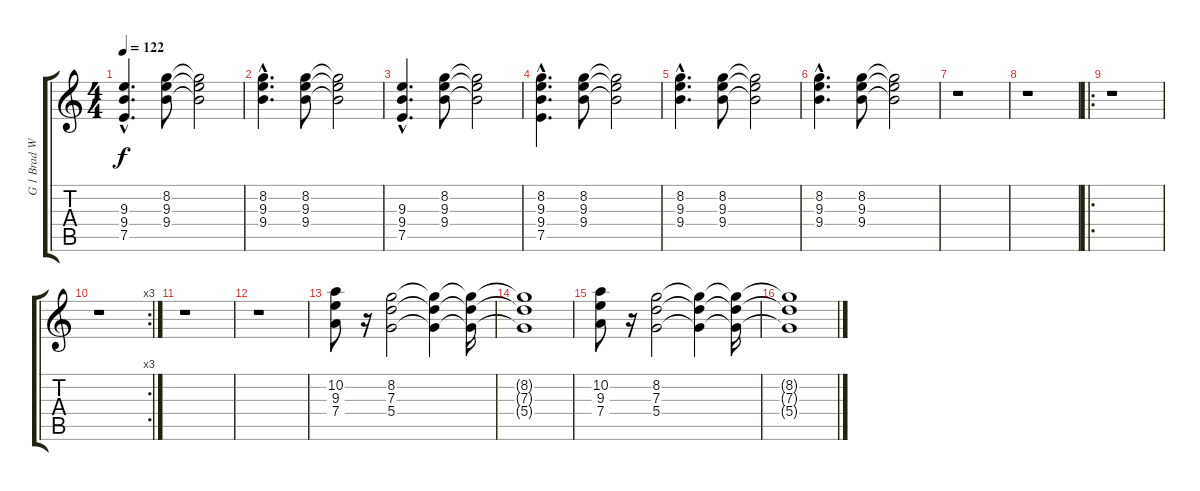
\track ("G 1 Brad Whitford" "G 1 Brad W") {instrument overdrivenguitar}
\staff {score tabs}
\tuning (E4 B3 G3 D3 A2 E2) {hide}
\ts (4 4)
\tempo 122
\clef g2
\ks c
(9.3{hac} 9.4{hac} 7.5{hac}).4{d dy f} (8.2 9.3 9.4).8 (8.2{t} 9.3{t} 9.4{t}).2 |
(8.2{hac} 9.3{hac} 9.4{hac}).4{d} (8.2 9.3 9.4).8 (8.2{t} 9.3{t} 9.4{t}).2 |
(9.3{hac} 9.4{hac} 7.5{hac}).4{d} (8.2 9.3 9.4).8 (8.2{t} 9.3{t} 9.4{t}).2 |
(8.2{hac} 9.3{hac} 9.4{hac} 7.5{hac}).4{d} (8.2 9.3 9.4).8 (8.2{t} 9.3{t} 9.4{t}).2 |
(8.2{hac} 9.3{hac} 9.4{hac}).4{d} (8.2 9.3 9.4).8 (8.2{t} 9.3{t} 9.4{t}).2 |
(8.2{hac} 9.3{hac} 9.4{hac}).4{d} (8.2 9.3 9.4).8 (8.2{t} 9.3{t} 9.4{t}).2 |
r.1 |
r.1 |
\ro
r.1 |
\rc 3
r.1 |
r.1 |
r.1 |
(10.2 9.3 7.4).8 r.16 (8.2 7.3 5.4).2 (8.2{t} 7.3{t} 5.4{t}).4 (8.2{t} 7.3{t} 5.4{t}).16 |
(8.2{t} 7.3{t} 5.4{t}).1 |
(10.2 9.3 7.4).8 r.16 (8.2 7.3 5.4).2 (8.2{t} 7.3{t} 5.4{t}).4 (8.2{t} 7.3{t} 5.4{t}).16 |
(8.2{t} 7.3{t} 5.4{t}).1
